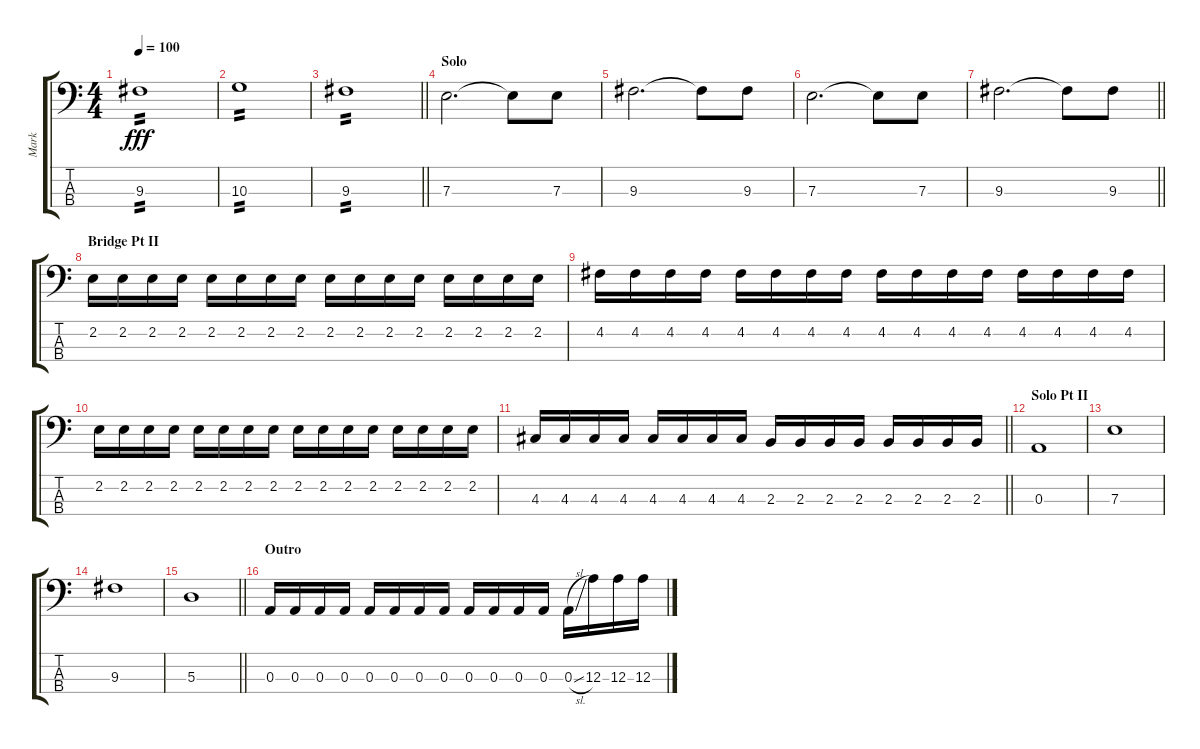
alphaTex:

\track ("Mark" "Mark") {instrument electricbasspick}
\staff {score tabs}
\tuning (G2 D2 A1 E1) {hide}
\ts (4 4)
\tempo 100
\clef f4
\ks c
9.3.1{tp 2 dy fff} |
10.3.1{tp 2} |
\barLineRight lightlight
9.3.1{tp 2} |
\section ("" "Solo")
7.3.2{d} 7.3{t}.8 7.3.8 |
9.3.2{d} 9.3{t}.8 9.3.8 |
7.3.2{d} 7.3{t}.8 7.3.8 |
\barLineRight lightlight
9.3.2{d} 9.3{t}.8 9.3.8 |
\section ("" "Bridge Pt II")
2.2.16 2.2.16 2.2.16 2.2.16 2.2.16 2.2.16 2.2.16 2.2.16 2.2.16 2.2.16 2.2.16 2.2.16 2.2.16 2.2.16 2.2.16 2.2.16 |
4.2.16 4.2.16 4.2.16 4.2.16 4.2.16 4.2.16 4.2.16 4.2.16 4.2.16 4.2.16 4.2.16 4.2.16 4.2.16 4.2.16 4.2.16 4.2.16 |
2.2.16 2.2.16 2.2.16 2.2.16 2.2.16 2.2.16 2.2.16 2.2.16 2.2.16 2.2.16 2.2.16 2.2.16 2.2.16 2.2.16 2.2.16 2.2.16 |
\barLineRight lightlight
4.3.16 4.3.16 4.3.16 4.3.16 4.3.16 4.3.16 4.3.16 4.3.16 2.3.16 2.3.16 2.3.16 2.3.16 2.3.16 2.3.16 2.3.16 2.3.16 |
\section ("" "Solo Pt II")
0.3.1 |
7.3.1 |
9.3.1 |
\barLineRight lightlight
5.3.1 |
\section ("" "Outro")
0.3.16 0.3.16 0.3.16 0.3.16 0.3.16 0.3.16 0.3.16 0.3.16 0.3.16 0.3.16 0.3.16 0.3.16 0.3{sl}.16 12.3.16 12.3.16 12.3.16
